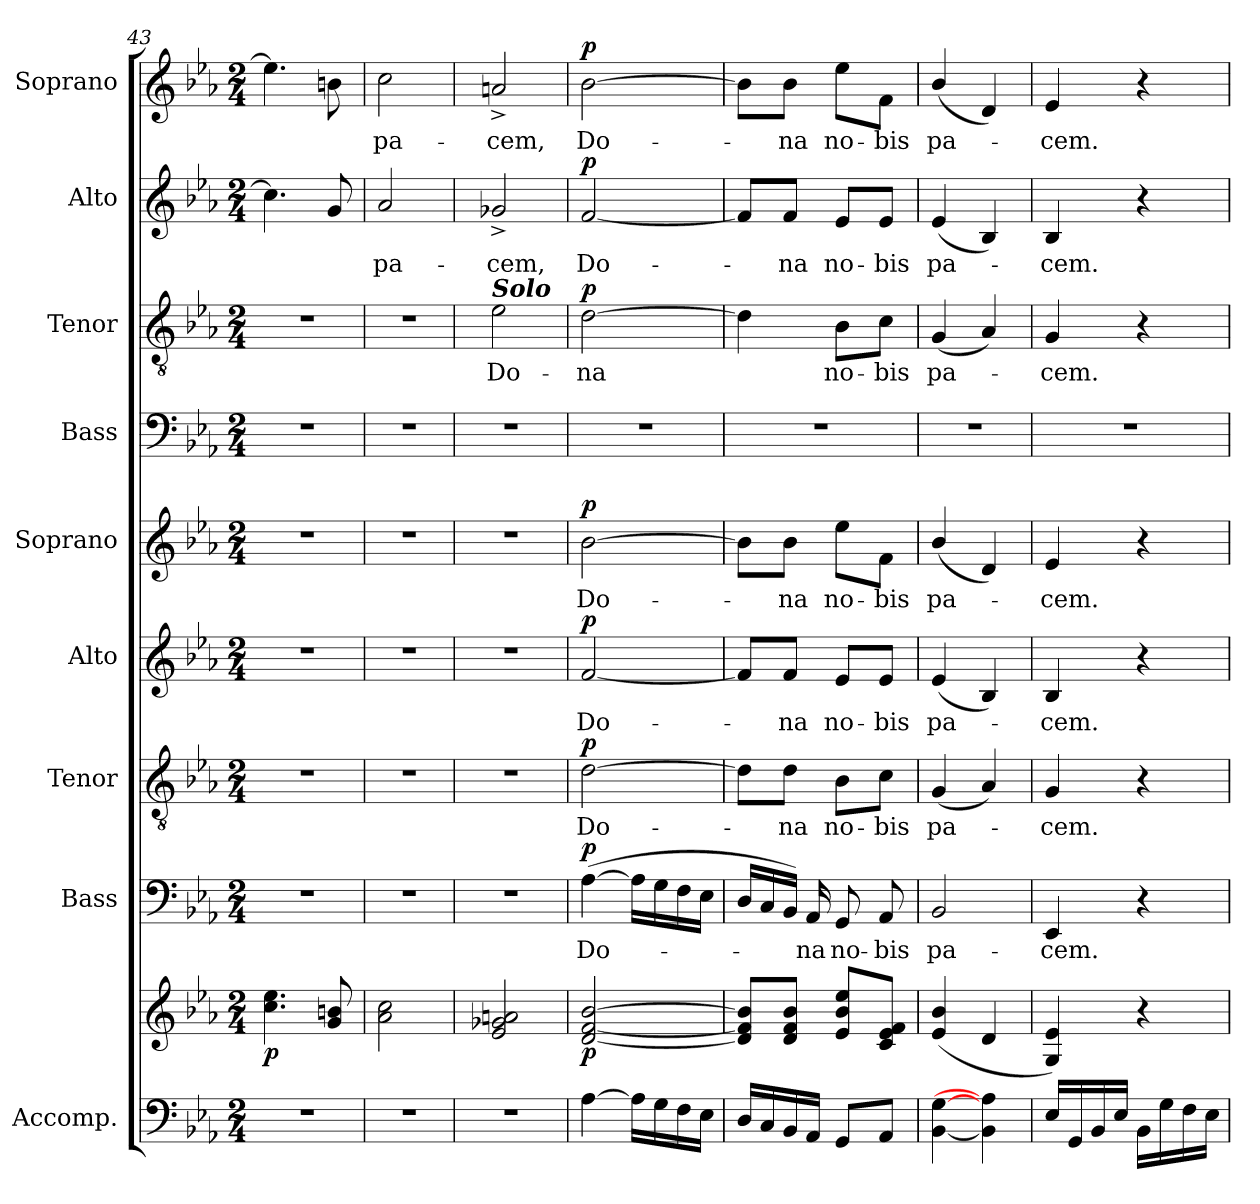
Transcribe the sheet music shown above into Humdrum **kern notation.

**kern	**kern	**dynam	**kern	**text	**dynam	**kern	**text	**dynam	**kern	**text	**dynam	**kern	**text	**dynam	**kern	**kern	**text	**dynam	**kern	**text	**dynam	**kern	**text	**dynam
*part9	*part9	*part9	*part8	*part8	*part8	*part7	*part7	*part7	*part6	*part6	*part6	*part5	*part5	*part5	*part4	*part3	*part3	*part3	*part2	*part2	*part2	*part1	*part1	*part1
*staff10	*staff9	*staff9/10	*staff8	*staff8	*staff8	*staff7	*staff7	*staff7	*staff6	*staff6	*staff6	*staff5	*staff5	*staff5	*staff4	*staff3	*staff3	*staff3	*staff2	*staff2	*staff2	*staff1	*staff1	*staff1
*I"Accomp.	*	*	*I"Bass	*	*	*I"Tenor	*	*	*I"Alto	*	*	*I"Soprano	*	*	*I"Bass	*I"Tenor	*	*	*I"Alto	*	*	*I"Soprano	*	*
*	*	*	*I'B	*	*	*I'T	*	*	*I'A	*	*	*I'S	*	*	*I'B	*I'T	*	*	*I'A	*	*	*I'S	*	*
*clefF4	*clefG2	*	*clefF4	*	*	*clefGv2	*	*	*clefG2	*	*	*clefG2	*	*	*clefF4	*clefGv2	*	*	*clefG2	*	*	*clefG2	*	*
*k[b-e-a-]	*k[b-e-a-]	*	*k[b-e-a-]	*	*	*k[b-e-a-]	*	*	*k[b-e-a-]	*	*	*k[b-e-a-]	*	*	*k[b-e-a-]	*k[b-e-a-]	*	*	*k[b-e-a-]	*	*	*k[b-e-a-]	*	*
*E-:	*E-:	*	*E-:	*	*	*E-:	*	*	*E-:	*	*	*E-:	*	*	*E-:	*E-:	*	*	*E-:	*	*	*E-:	*	*
*M2/4	*M2/4	*	*M2/4	*	*	*M2/4	*	*	*M2/4	*	*	*M2/4	*	*	*M2/4	*M2/4	*	*	*M2/4	*	*	*M2/4	*	*
=43	=43	=43	=43	=43	=43	=43	=43	=43	=43	=43	=43	=43	=43	=43	=43	=43	=43	=43	=43	=43	=43	=43	=43	=43
!LO:N:vis=1	!	!LO:DY:b	!LO:N:vis=1	!	!	!LO:N:vis=1	!	!	!LO:N:vis=1	!	!	!LO:N:vis=1	!	!	!	!LO:N:vis=1	!	!	!	!	!	!	!	!
2r	4.cc 4.ee-	p	2r	.	.	2r	.	.	2r	.	.	2r	.	.	2r	2r	.	.	4.cc]	.	.	4.ee-]	.	.
.	8g 8bn	.	.	.	.	.	.	.	.	.	.	.	.	.	.	.	.	.	8g	.	.	8bn	.	.
=44	=44	=44	=44	=44	=44	=44	=44	=44	=44	=44	=44	=44	=44	=44	=44	=44	=44	=44	=44	=44	=44	=44	=44	=44
!LO:N:vis=1	!	!	!LO:N:vis=1	!	!	!LO:N:vis=1	!	!	!LO:N:vis=1	!	!	!LO:N:vis=1	!	!	!	!LO:N:vis=1	!	!	!	!LO:LY:b	!	!	!LO:LY:b	!
2r	2a- 2cc	.	2r	.	.	2r	.	.	2r	.	.	2r	.	.	2r	2r	.	.	2a-	pa-	.	2cc	pa-	.
=45	=45	=45	=45	=45	=45	=45	=45	=45	=45	=45	=45	=45	=45	=45	=45	=45	=45	=45	=45	=45	=45	=45	=45	=45
!	!	!	!	!	!	!	!	!	!	!	!	!	!	!	!	!LO:TX:a:Bi:t=Solo	!	!	!	!	!	!	!	!
!LO:N:vis=1	!	!	!LO:N:vis=1	!	!	!LO:N:vis=1	!	!	!LO:N:vis=1	!	!	!LO:N:vis=1	!	!	!	!	!LO:LY:b	!	!	!LO:LY:b	!	!	!LO:LY:b	!
2r	2e- 2g-X 2an	.	2r	.	.	2r	.	.	2r	.	.	2r	.	.	2r	2e-	Do-	.	2g-X^	-cem,	.	2an^	-cem,	.
=46	=46	=46	=46	=46	=46	=46	=46	=46	=46	=46	=46	=46	=46	=46	=46	=46	=46	=46	=46	=46	=46	=46	=46	=46
!	!	!LO:DY:b	!	!LO:LY:b	!LO:DY:b	!	!LO:LY:b	!LO:DY:b	!	!LO:LY:b	!LO:DY:b	!	!LO:LY:b	!LO:DY:b	!	!	!LO:LY:b	!LO:DY:b	!	!LO:LY:b	!LO:DY:b	!	!LO:LY:b	!LO:DY:b
[4A-	[2d [2f [2b-	p	(<[4A-	Do-	p	[2d	Do-	p	[2f	Do-	p	[2b-	Do-	p	2r	[2d	-na	p	[2f	Do-	p	[2b-	Do-	p
16A-LL]	.	.	16A-LL]	.	.	.	.	.	.	.	.	.	.	.	.	.	.	.	.	.	.	.	.	.
16G	.	.	16G	.	.	.	.	.	.	.	.	.	.	.	.	.	.	.	.	.	.	.	.	.
16F	.	.	16F	.	.	.	.	.	.	.	.	.	.	.	.	.	.	.	.	.	.	.	.	.
16E-JJ	.	.	16E-JJ	.	.	.	.	.	.	.	.	.	.	.	.	.	.	.	.	.	.	.	.	.
=47	=47	=47	=47	=47	=47	=47	=47	=47	=47	=47	=47	=47	=47	=47	=47	=47	=47	=47	=47	=47	=47	=47	=47	=47
16DLL	8d] 8f] 8b-]L	.	16DLL	.	.	8d\L]	.	.	8f/L]	.	.	8b-\L]	.	.	2r	4d]	.	.	8f/L]	.	.	8b-\L]	.	.
16C	.	.	16C	.	.	.	.	.	.	.	.	.	.	.	.	.	.	.	.	.	.	.	.	.
!	!	!	!	!	!	!	!LO:LY:b	!	!	!LO:LY:b	!	!	!LO:LY:b	!	!	!	!	!	!	!LO:LY:b	!	!	!LO:LY:b	!
16BB-	8d 8f 8b-J	.	16BB-JJ)	.	.	8d\J	na	.	8f/J	na	.	8b-\J	na	.	.	.	.	.	8f/J	na	.	8b-\J	na	.
!	!	!	!	!LO:LY:b	!	!	!	!	!	!	!	!	!	!	!	!	!	!	!	!	!	!	!	!
16AA-JJ	.	.	16AA-	na	.	.	.	.	.	.	.	.	.	.	.	.	.	.	.	.	.	.	.	.
!	!	!	!	!LO:LY:b	!	!	!LO:LY:b	!	!	!LO:LY:b	!	!	!LO:LY:b	!	!	!	!LO:LY:b	!	!	!LO:LY:b	!	!	!LO:LY:b	!
8GGL	8e- 8b- 8ee-L	.	8GG	no-	.	8B-\L	no-	.	8e-/L	no-	.	8ee-\L	no-	.	.	8B-\L	no-	.	8e-/L	no-	.	8ee-\L	no-	.
!	!	!	!	!LO:LY:b	!	!	!LO:LY:b	!	!	!LO:LY:b	!	!	!LO:LY:b	!	!	!	!LO:LY:b	!	!	!LO:LY:b	!	!	!LO:LY:b	!
8AA-J	8c 8e- 8fJ	.	8AA-	-bis	.	8c\J	-bis	.	8e-/J	-bis	.	8f\J	-bis	.	.	8c\J	-bis	.	8e-/J	-bis	.	8f\J	-bis	.
=48	=48	=48	=48	=48	=48	=48	=48	=48	=48	=48	=48	=48	=48	=48	=48	=48	=48	=48	=48	=48	=48	=48	=48	=48
!	!	!	!	!LO:LY:b	!	!	!LO:LY:b	!	!	!LO:LY:b	!	!	!LO:LY:b	!	!	!	!LO:LY:b	!	!	!LO:LY:b	!	!	!LO:LY:b	!
[4BB- [4G	(<4e- 4b-	.	2BB-	pa-	.	(<4G	pa-	.	(<4e-	pa-	.	(4b-/	pa-	.	2r	(<4G	pa-	.	(<4e-	pa-	.	(4b-/	pa-	.
4BB-] 4A-]	4d	.	.	.	.	4A-)	.	.	4B-)	.	.	4d)	.	.	.	4A-)	.	.	4B-)	.	.	4d)	.	.
=49	=49	=49	=49	=49	=49	=49	=49	=49	=49	=49	=49	=49	=49	=49	=49	=49	=49	=49	=49	=49	=49	=49	=49	=49
!	!	!	!	!LO:LY:b	!	!	!LO:LY:b	!	!	!LO:LY:b	!	!	!LO:LY:b	!	!	!	!LO:LY:b	!	!	!LO:LY:b	!	!	!LO:LY:b	!
16E-LL	4G 4e-)	.	4EE-	-cem.	.	4G	cem.	.	4B-	cem.	.	4e-	cem.	.	2r	4G	cem.	.	4B-	cem.	.	4e-	cem.	.
16GG	.	.	.	.	.	.	.	.	.	.	.	.	.	.	.	.	.	.	.	.	.	.	.	.
16BB-	.	.	.	.	.	.	.	.	.	.	.	.	.	.	.	.	.	.	.	.	.	.	.	.
16E-JJ	.	.	.	.	.	.	.	.	.	.	.	.	.	.	.	.	.	.	.	.	.	.	.	.
16BB-LL	4r	.	4r	.	.	4r	.	.	4r	.	.	4r	.	.	.	4r	.	.	4r	.	.	4r	.	.
16G	.	.	.	.	.	.	.	.	.	.	.	.	.	.	.	.	.	.	.	.	.	.	.	.
16F	.	.	.	.	.	.	.	.	.	.	.	.	.	.	.	.	.	.	.	.	.	.	.	.
16E-JJ	.	.	.	.	.	.	.	.	.	.	.	.	.	.	.	.	.	.	.	.	.	.	.	.
=	=	=	=	=	=	=	=	=	=	=	=	=	=	=	=	=	=	=	=	=	=	=	=	=
*-	*-	*-	*-	*-	*-	*-	*-	*-	*-	*-	*-	*-	*-	*-	*-	*-	*-	*-	*-	*-	*-	*-	*-	*-
